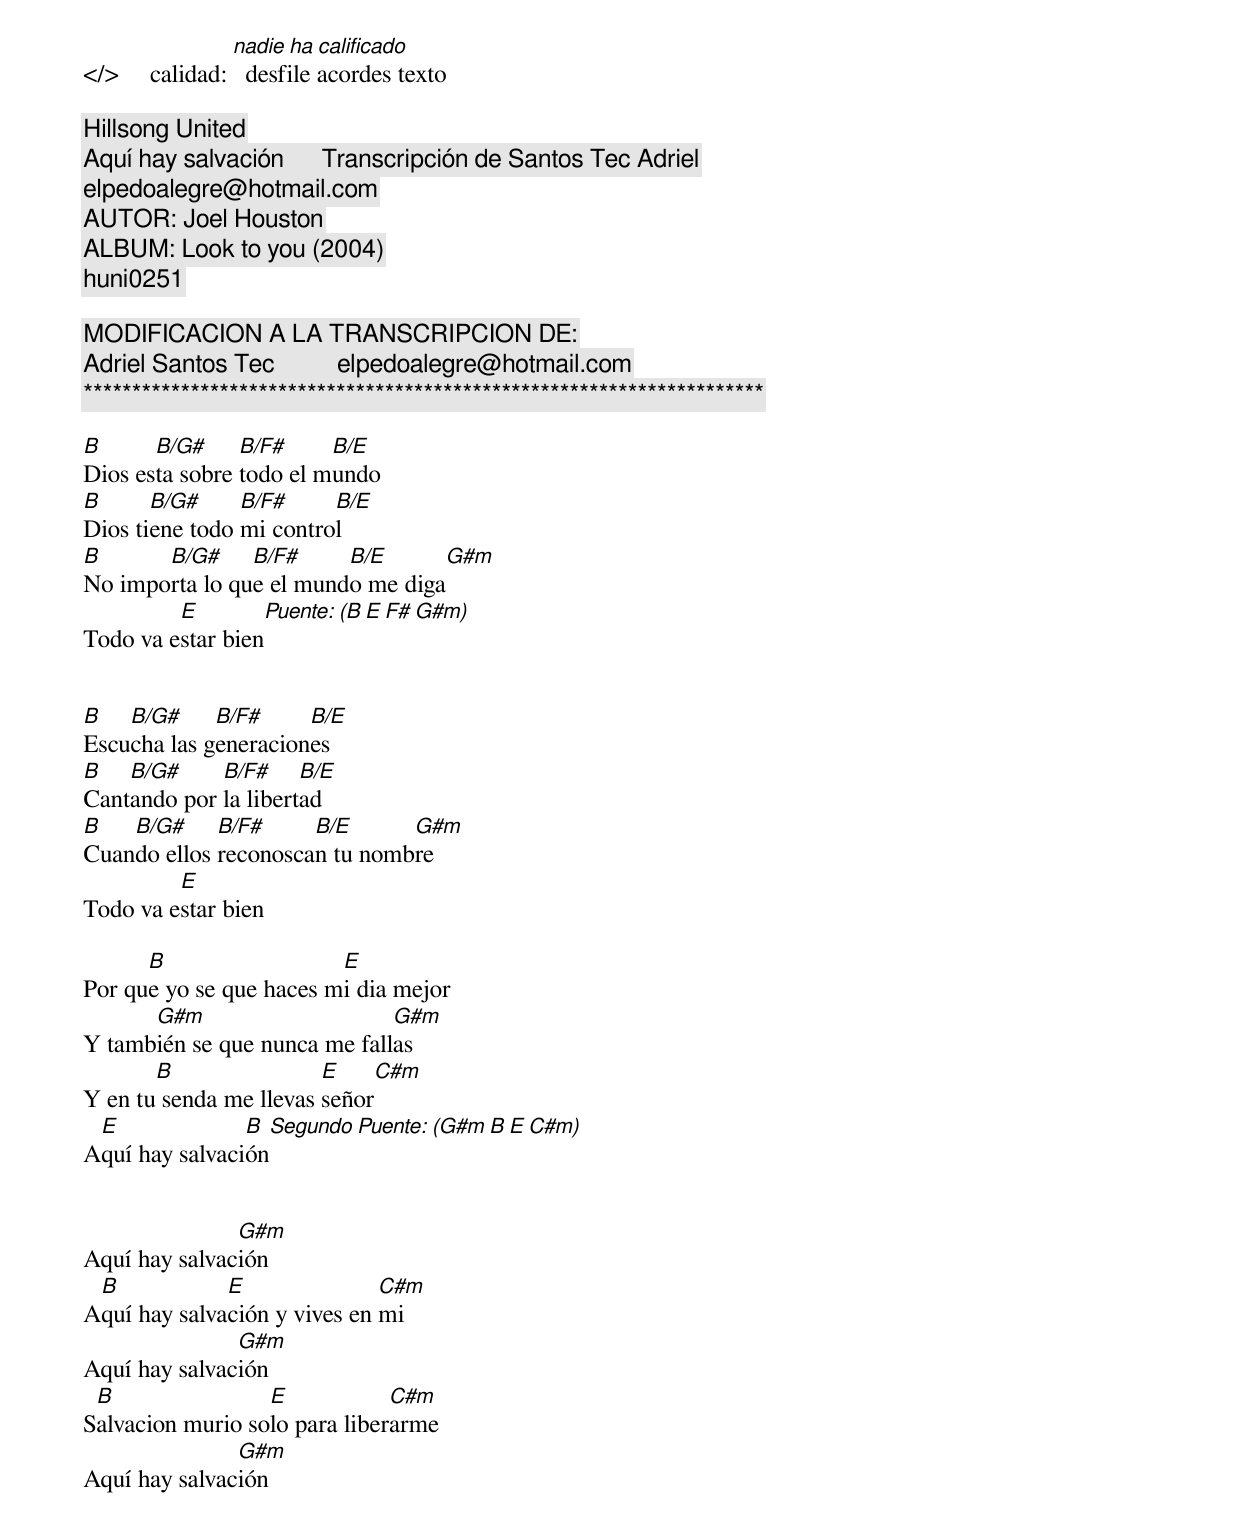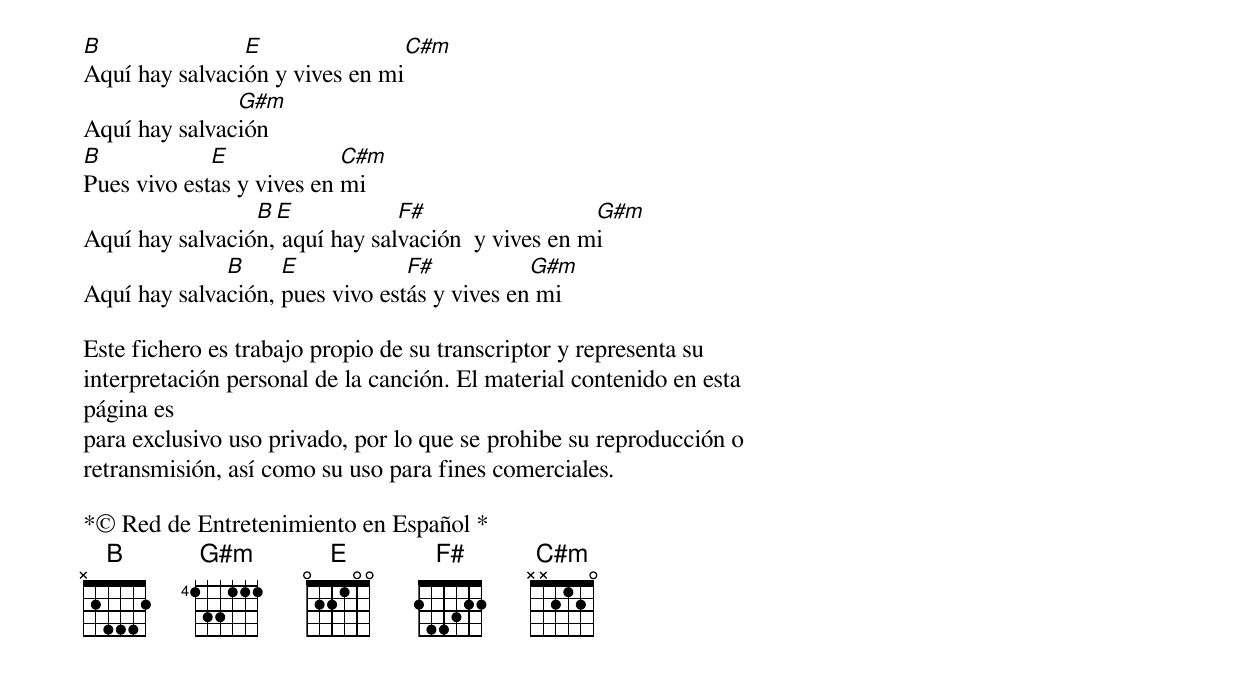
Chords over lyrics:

</> 	calidad: [nadie ha calificado] 	desfile acordes texto
<aqui_hay_salvacion.txt>

Hillsong United
Aquí hay salvación 	Transcripción de Santos Tec Adriel
elpedoalegre@hotmail.com
AUTOR: Joel Houston
ALBUM: Look to you (2004)
	huni0251

MODIFICACION A LA TRANSCRIPCION DE:
Adriel Santos Tec          elpedoalegre@hotmail.com
**********************************************************************

B      B/G#     B/F#     B/E
Dios esta sobre todo el mundo
B      B/G#     B/F#     B/E
Dios tiene todo mi control
B      B/G#     B/F#     B/E      G#m
No importa lo que el mundo me diga
         E                             Puente: (B E F# G#m)
Todo va estar bien


B   B/G#     B/F#     B/E
Escucha las generaciones
B   B/G#     B/F#     B/E
Cantando por la libertad
B   B/G#     B/F#     B/E      G#m
Cuando ellos reconoscan tu nombre
         E
Todo va estar bien

      B                  E
Por que yo se que haces mi dia mejor
      G#m                     G#m
Y también se que nunca me fallas
       B                E           C#m
Y en tu senda me llevas señor
 E              B                     Segundo Puente: (G#m B E C#m)
Aquí hay salvación


               G#m
Aquí hay salvación
 B            E               C#m
Aquí hay salvación y vives en mi
               G#m
Aquí hay salvación
 B                E            C#m
Salvacion murio solo para liberarme
               G#m
Aquí hay salvación
B               E               C#m
Aquí hay salvación y vives en mi
               G#m
Aquí hay salvación
B            E             C#m
Pues vivo estas y vives en mi
                 B E            F#                  G#m
Aquí hay salvación, aquí hay salvación  y vives en mi
              B     E            F#           G#m
Aquí hay salvación, pues vivo estás y vives en mi

Este fichero es trabajo propio de su transcriptor y representa su
interpretación personal de la canción. El material contenido en esta
página es
para exclusivo uso privado, por lo que se prohibe su reproducción o
retransmisión, así como su uso para fines comerciales.

*© Red de Entretenimiento en Español *
